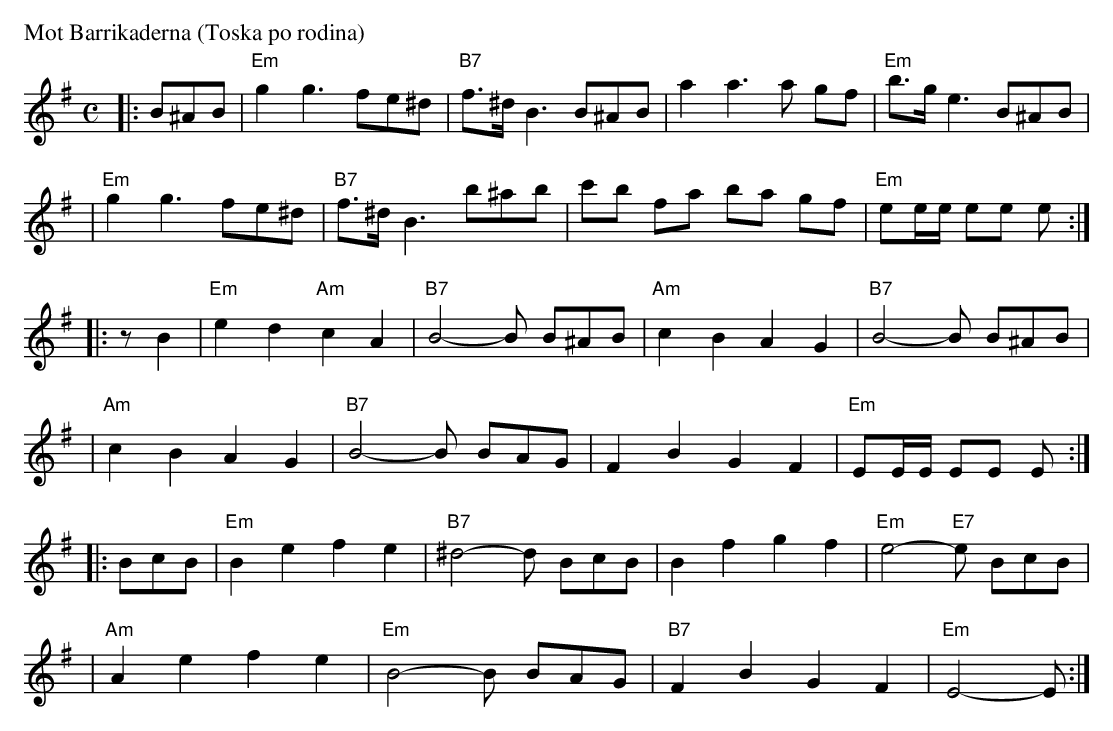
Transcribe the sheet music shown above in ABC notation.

X:1
P: Mot Barrikaderna (Toska po rodina)
M: C
L: 1/8
K: Em
|: B^AB \
| "Em"g2 g3 fe^d | "B7"f>^d B3 B^AB | a2 a3 a gf | "Em"b>g e3 B^AB |
| "Em"g2 g3 fe^d | "B7"f>^d B3 b^ab | c'b fa ba gf | "Em"ee/e/ ee e :|
|: z B2 \
| "Em"e2 d2 "Am"c2 A2 | "B7"B4- B B^AB | "Am"c2 B2 A2 G2 | "B7"B4- B B^AB |
| "Am"c2 B2 A2 G2 | "B7"B4- B BAG | F2 B2 G2 F2 | "Em"EE/E/ EE E :|
|: BcB \
| "Em"B2 e2 f2 e2 | "B7"^d4- d BcB | B2 f2 g2 f2 | "Em"e4- "E7"e BcB |
| "Am"A2 e2 f2 e2 | "Em"B4- B BAG | "B7"F2 B2 G2 F2 | "Em"E4- E :|
